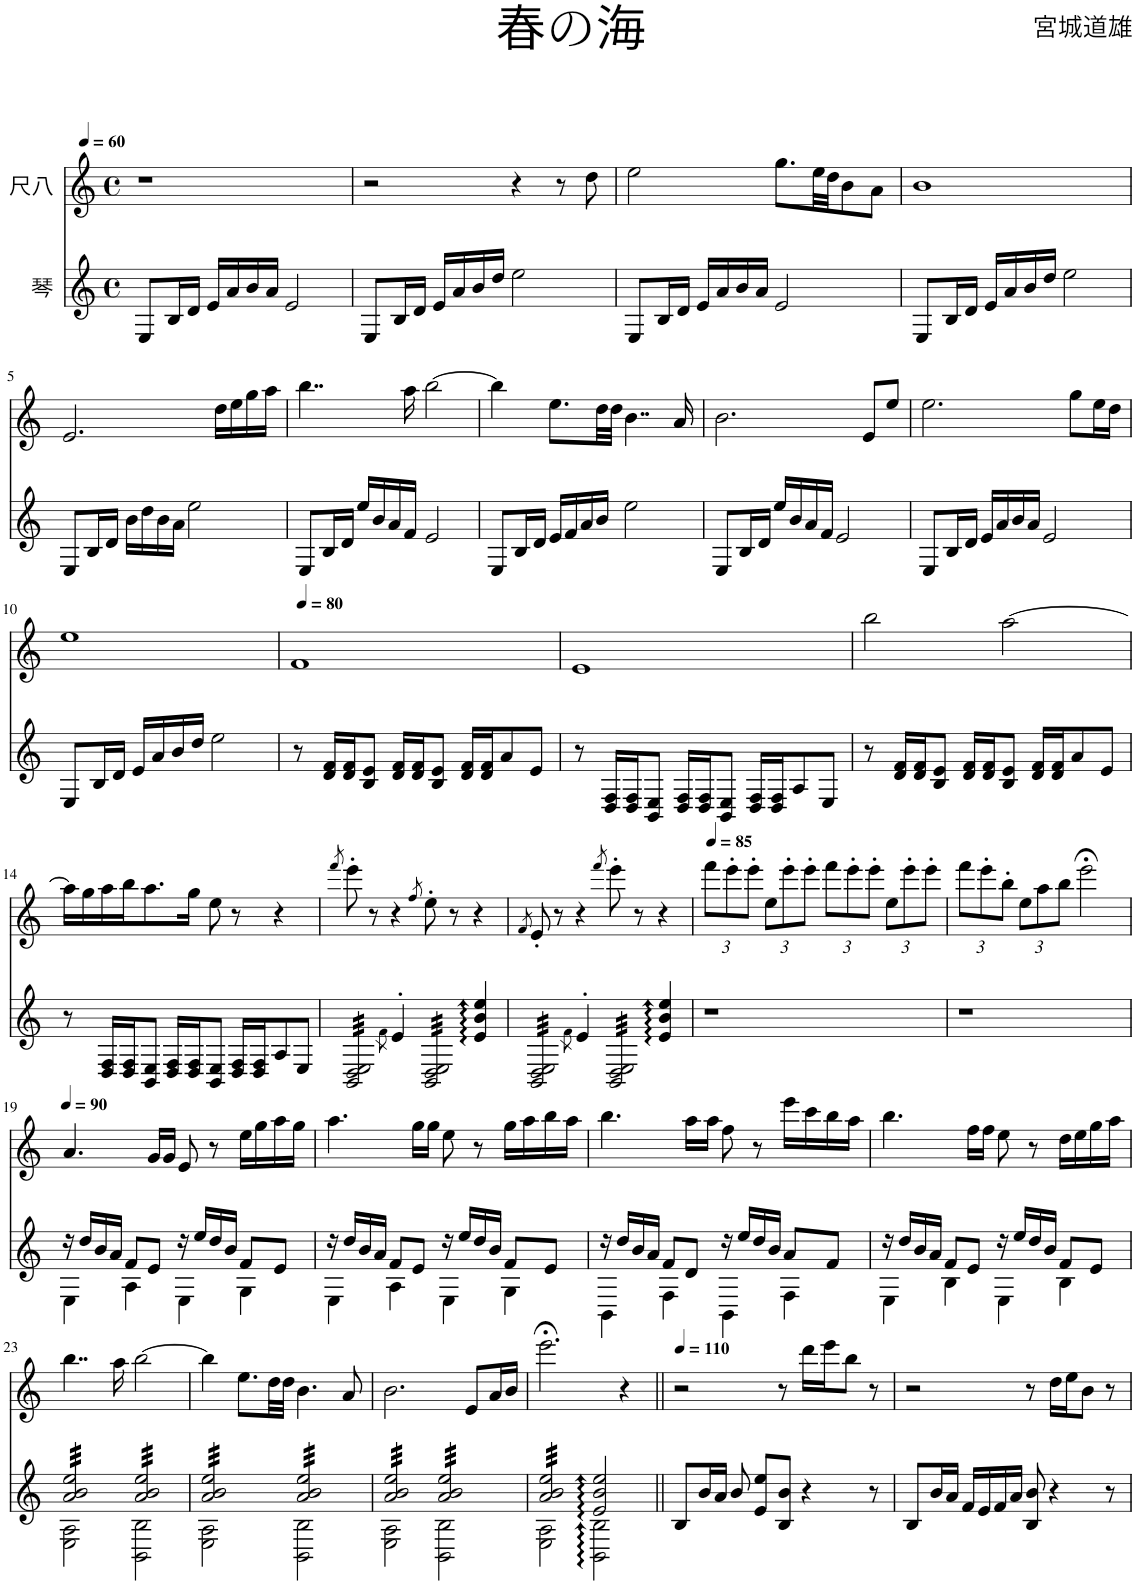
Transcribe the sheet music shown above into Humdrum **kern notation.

**kern	**kern
*part2	*part1
*staff2	*staff1
*I"琴	*I"尺八
*clefG2	*clefG2
*k[]	*k[]
*M4/4	*M4/4
*met(c)	*met(c)
*MM60	*MM60
=1	=1
8E/L	1r
16B/L	.
16d/JJ	.
16e/LL	.
16a/	.
16b/	.
16a/JJ	.
2e/	.
=2	=2
8E/L	2r
16B/L	.
16d/JJ	.
16e/LL	.
16a/	.
16b/	.
16dd/JJ	.
2ee\	4r
.	8r
.	8dd\
=3	=3
8E/L	2ee\
16B/L	.
16d/JJ	.
16e/LL	.
16a/	.
16b/	.
16a/JJ	.
2e/	8.gg\L
.	32ee\LL
.	32dd\JJ
.	8b\
.	8a\J
=4	=4
8E/L	1b
16B/L	.
16d/JJ	.
16e/LL	.
16a/	.
16b/	.
16dd/JJ	.
2ee\	.
!!LO:LB:g=z
=5	=5
8E/L	2.e/
16B/L	.
16d/JJ	.
16b\LL	.
16dd\	.
16b\	.
16a\JJ	.
2ee\	.
.	16dd\LL
.	16ee\
.	16gg\
.	16aa\JJ
=6	=6
8E/L	4..bb\
16B/L	.
16d/JJ	.
16ee/LL	.
16b/	.
16a/	.
16f/JJ	16aa\
2e/	[2bb\
=7	=7
8E/L	4bb\]
16B/L	.
16d/JJ	.
16e/LL	8.ee\L
16f/	.
16a/	.
16b/JJ	32dd\LL
.	32dd\JJJ
2ee\	4..b\
.	16a/
=8	=8
8E/L	2.b\
16B/L	.
16d/JJ	.
16ee/LL	.
16b/	.
16a/	.
16f/JJ	.
2e/	.
.	8e/L
.	8ee/J
=9	=9
8E/L	2.ee\
16B/L	.
16d/JJ	.
16e/LL	.
16a/	.
16b/	.
16a/JJ	.
2e/	.
.	8gg\L
.	16ee\L
.	16dd\JJ
!!LO:LB:g=z
=10	=10
8E/L	1ee
16B/L	.
16d/JJ	.
16e/LL	.
16a/	.
16b/	.
16dd/JJ	.
2ee\	.
=11	=11
*	*MM80
8r	1f
16d/ 16f/LL	.
16d/ 16f/J	.
8B/ 8e/J	.
16d/ 16f/LL	.
16d/ 16f/J	.
8B/ 8e/J	.
16d/ 16f/LL	.
16d/ 16f/J	.
8a/	.
8e/J	.
=12	=12
8r	1e
16D/ 16F/LL	.
16D/ 16F/J	.
8BB/ 8E/J	.
16D/ 16F/LL	.
16D/ 16F/J	.
8BB/ 8E/J	.
16D/ 16F/LL	.
16D/ 16F/J	.
8A/	.
8E/J	.
=13	=13
8r	2bb\
16d/ 16f/LL	.
16d/ 16f/J	.
8B/ 8e/J	.
16d/ 16f/LL	.
16d/ 16f/J	.
8B/ 8e/J	[2aa\
16d/ 16f/LL	.
16d/ 16f/J	.
8a/	.
8e/J	.
!!LO:LB:g=z
=14	=14
8r	16aa\LL]
.	16gg\
16D/ 16F/LL	16aa\
16D/ 16F/J	16bb\J
8BB/ 8E/J	8.aa\
16D/ 16F/LL	.
16D/ 16F/J	16gg\Jk
8BB/ 8E/J	8ee\
16D/ 16F/LL	8r
16D/ 16F/J	.
8A/	4r
8E/J	.
=15	=15
.	8qfff/
*^	*
*tremolo	*	*
32BB/ 32D/ 32E/LLL	4ryy	8eee'\
32BB/ 32D/ 32E/	.	.
32BB/ 32D/ 32E/	.	.
32BB/ 32D/ 32E/	.	.
32BB/ 32D/ 32E/	.	8r
32BB/ 32D/ 32E/	.	.
32BB/ 32D/ 32E/	.	.
32BB/ 32D/ 32E/	.	.
.	8qf\	.
32BB/ 32D/ 32E/	4e'/	4r
32BB/ 32D/ 32E/	.	.
32BB/ 32D/ 32E/	.	.
32BB/ 32D/ 32E/	.	.
32BB/ 32D/ 32E/	.	.
32BB/ 32D/ 32E/	.	.
32BB/ 32D/ 32E/	.	.
32BB/ 32D/ 32E/JJJ	.	.
.	.	8qff/
32BB/ 32D/ 32E/LLL	4ryy	8ee'\
32BB/ 32D/ 32E/	.	.
32BB/ 32D/ 32E/	.	.
32BB/ 32D/ 32E/	.	.
32BB/ 32D/ 32E/	.	8r
32BB/ 32D/ 32E/	.	.
32BB/ 32D/ 32E/	.	.
32BB/ 32D/ 32E/	.	.
32BB/ 32D/ 32E/	4e/ 4b/ 4ee/	4r
32BB/ 32D/ 32E/	.	.
32BB/ 32D/ 32E/	.	.
32BB/ 32D/ 32E/	.	.
32BB/ 32D/ 32E/	.	.
32BB/ 32D/ 32E/	.	.
32BB/ 32D/ 32E/	.	.
32BB/ 32D/ 32E/JJJ	.	.
=16	=16	=16
.	.	8qf/
32BB/ 32D/ 32E/LLL	4ryy	8e'/
32BB/ 32D/ 32E/	.	.
32BB/ 32D/ 32E/	.	.
32BB/ 32D/ 32E/	.	.
32BB/ 32D/ 32E/	.	8r
32BB/ 32D/ 32E/	.	.
32BB/ 32D/ 32E/	.	.
32BB/ 32D/ 32E/	.	.
.	8qf\	.
32BB/ 32D/ 32E/	4e'/	4r
32BB/ 32D/ 32E/	.	.
32BB/ 32D/ 32E/	.	.
32BB/ 32D/ 32E/	.	.
32BB/ 32D/ 32E/	.	.
32BB/ 32D/ 32E/	.	.
32BB/ 32D/ 32E/	.	.
32BB/ 32D/ 32E/JJJ	.	.
.	.	8qfff/
32BB/ 32D/ 32E/LLL	4ryy	8eee'\
32BB/ 32D/ 32E/	.	.
32BB/ 32D/ 32E/	.	.
32BB/ 32D/ 32E/	.	.
32BB/ 32D/ 32E/	.	8r
32BB/ 32D/ 32E/	.	.
32BB/ 32D/ 32E/	.	.
32BB/ 32D/ 32E/	.	.
32BB/ 32D/ 32E/	4e/ 4b/ 4ee/	4r
32BB/ 32D/ 32E/	.	.
32BB/ 32D/ 32E/	.	.
32BB/ 32D/ 32E/	.	.
32BB/ 32D/ 32E/	.	.
32BB/ 32D/ 32E/	.	.
32BB/ 32D/ 32E/	.	.
32BB/ 32D/ 32E/JJJ	.	.
*Xtremolo	*	*
*v	*v	*
=17	=17
*	*Xbrackettup
*	*MM85
1r	12fff\L
.	12eee'\
.	12eee'\J
.	12ee\L
.	12eee'\
.	12eee'\J
.	12fff\L
.	12eee'\
.	12eee'\J
.	12ee\L
.	12eee'\
.	12eee'\J
=18	=18
1r	12fff\L
.	12eee'\
.	12bb'\J
.	12ee\L
.	12aa\
.	12bb\J
.	2eee;<\
!!LO:LB:g=z
=19	=19
*	*MM90
*^	*
16r	4E\	4.a/
16dd/LL	.	.
16b/	.	.
16a/JJ	.	.
8f/L	4A\	.
8e/J	.	16g/LL
.	.	16g/JJ
16r	4E\	8e/
16ee/LL	.	.
16dd/	.	8r
16b/JJ	.	.
8f/L	4G\	16ee\LL
.	.	16gg\
8e/J	.	16aa\
.	.	16gg\JJ
=20	=20	=20
16r	4E\	4.aa\
16dd/LL	.	.
16b/	.	.
16a/JJ	.	.
8f/L	4A\	.
8e/J	.	16gg\LL
.	.	16gg\JJ
16r	4E\	8ee\
16ee/LL	.	.
16dd/	.	8r
16b/JJ	.	.
8f/L	4G\	16gg\LL
.	.	16aa\
8e/J	.	16bb\
.	.	16aa\JJ
=21	=21	=21
16r	4BB\	4.bb\
16dd/LL	.	.
16b/	.	.
16a/JJ	.	.
8f/L	4F\	.
8d/J	.	16aa\LL
.	.	16aa\JJ
16r	4BB\	8ff\
16ee/LL	.	.
16dd/	.	8r
16b/JJ	.	.
8a/L	4F\	16eee\LL
.	.	16ccc\
8f/J	.	16bb\
.	.	16aa\JJ
=22	=22	=22
16r	4E\	4.bb\
16dd/LL	.	.
16b/	.	.
16a/JJ	.	.
8f/L	4B\	.
8e/J	.	16ff\LL
.	.	16ff\JJ
16r	4E\	8ee\
16ee/LL	.	.
16dd/	.	8r
16b/JJ	.	.
8f/L	4B\	16dd\LL
.	.	16ee\
8e/J	.	16gg\
.	.	16aa\JJ
!!LO:LB:g=z
=23	=23	=23
*tremolo	*	*
32a/ 32b/ 32ee/LLL	2E\ 2A\	4..bb\
32a/ 32b/ 32ee/	.	.
32a/ 32b/ 32ee/	.	.
32a/ 32b/ 32ee/	.	.
32a/ 32b/ 32ee/	.	.
32a/ 32b/ 32ee/	.	.
32a/ 32b/ 32ee/	.	.
32a/ 32b/ 32ee/	.	.
32a/ 32b/ 32ee/	.	.
32a/ 32b/ 32ee/	.	.
32a/ 32b/ 32ee/	.	.
32a/ 32b/ 32ee/	.	.
32a/ 32b/ 32ee/	.	.
32a/ 32b/ 32ee/	.	.
32a/ 32b/ 32ee/	.	16aa\
32a/ 32b/ 32ee/JJJ	.	.
32a/ 32b/ 32ee/LLL	2BB\ 2B\	[2bb\
32a/ 32b/ 32ee/	.	.
32a/ 32b/ 32ee/	.	.
32a/ 32b/ 32ee/	.	.
32a/ 32b/ 32ee/	.	.
32a/ 32b/ 32ee/	.	.
32a/ 32b/ 32ee/	.	.
32a/ 32b/ 32ee/	.	.
32a/ 32b/ 32ee/	.	.
32a/ 32b/ 32ee/	.	.
32a/ 32b/ 32ee/	.	.
32a/ 32b/ 32ee/	.	.
32a/ 32b/ 32ee/	.	.
32a/ 32b/ 32ee/	.	.
32a/ 32b/ 32ee/	.	.
32a/ 32b/ 32ee/JJJ	.	.
=24	=24	=24
32a/ 32b/ 32ee/LLL	2E\ 2A\	4bb\]
32a/ 32b/ 32ee/	.	.
32a/ 32b/ 32ee/	.	.
32a/ 32b/ 32ee/	.	.
32a/ 32b/ 32ee/	.	.
32a/ 32b/ 32ee/	.	.
32a/ 32b/ 32ee/	.	.
32a/ 32b/ 32ee/	.	.
32a/ 32b/ 32ee/	.	8.ee\L
32a/ 32b/ 32ee/	.	.
32a/ 32b/ 32ee/	.	.
32a/ 32b/ 32ee/	.	.
32a/ 32b/ 32ee/	.	.
32a/ 32b/ 32ee/	.	.
32a/ 32b/ 32ee/	.	32dd\LL
32a/ 32b/ 32ee/JJJ	.	32dd\JJJ
32a/ 32b/ 32ee/LLL	2BB\ 2B\	4.b\
32a/ 32b/ 32ee/	.	.
32a/ 32b/ 32ee/	.	.
32a/ 32b/ 32ee/	.	.
32a/ 32b/ 32ee/	.	.
32a/ 32b/ 32ee/	.	.
32a/ 32b/ 32ee/	.	.
32a/ 32b/ 32ee/	.	.
32a/ 32b/ 32ee/	.	.
32a/ 32b/ 32ee/	.	.
32a/ 32b/ 32ee/	.	.
32a/ 32b/ 32ee/	.	.
32a/ 32b/ 32ee/	.	8a/
32a/ 32b/ 32ee/	.	.
32a/ 32b/ 32ee/	.	.
32a/ 32b/ 32ee/JJJ	.	.
=25	=25	=25
32a/ 32b/ 32ee/LLL	2E\ 2A\	2.b\
32a/ 32b/ 32ee/	.	.
32a/ 32b/ 32ee/	.	.
32a/ 32b/ 32ee/	.	.
32a/ 32b/ 32ee/	.	.
32a/ 32b/ 32ee/	.	.
32a/ 32b/ 32ee/	.	.
32a/ 32b/ 32ee/	.	.
32a/ 32b/ 32ee/	.	.
32a/ 32b/ 32ee/	.	.
32a/ 32b/ 32ee/	.	.
32a/ 32b/ 32ee/	.	.
32a/ 32b/ 32ee/	.	.
32a/ 32b/ 32ee/	.	.
32a/ 32b/ 32ee/	.	.
32a/ 32b/ 32ee/JJJ	.	.
32a/ 32b/ 32ee/LLL	2BB\ 2B\	.
32a/ 32b/ 32ee/	.	.
32a/ 32b/ 32ee/	.	.
32a/ 32b/ 32ee/	.	.
32a/ 32b/ 32ee/	.	.
32a/ 32b/ 32ee/	.	.
32a/ 32b/ 32ee/	.	.
32a/ 32b/ 32ee/	.	.
32a/ 32b/ 32ee/	.	8e/L
32a/ 32b/ 32ee/	.	.
32a/ 32b/ 32ee/	.	.
32a/ 32b/ 32ee/	.	.
32a/ 32b/ 32ee/	.	16a/L
32a/ 32b/ 32ee/	.	.
32a/ 32b/ 32ee/	.	16b/JJ
32a/ 32b/ 32ee/JJJ	.	.
=26	=26	=26
32a/ 32b/ 32ee/LLL	2E\ 2A\	2.eee;<\
32a/ 32b/ 32ee/	.	.
32a/ 32b/ 32ee/	.	.
32a/ 32b/ 32ee/	.	.
32a/ 32b/ 32ee/	.	.
32a/ 32b/ 32ee/	.	.
32a/ 32b/ 32ee/	.	.
32a/ 32b/ 32ee/	.	.
32a/ 32b/ 32ee/	.	.
32a/ 32b/ 32ee/	.	.
32a/ 32b/ 32ee/	.	.
32a/ 32b/ 32ee/	.	.
32a/ 32b/ 32ee/	.	.
32a/ 32b/ 32ee/	.	.
32a/ 32b/ 32ee/	.	.
32a/ 32b/ 32ee/JJJ	.	.
*Xtremolo	*	*
2e/ 2b/ 2ee/	2BB\: 2B\:	.
.	.	4r
*v	*v	*
=27||	=27||
*	*MM110
8B/L	2r
16b/L	.
16a/JJ	.
8b/	.
8e/ 8ee/L	.
8B/ 8b/J	8r
4r	16ddd\LL
.	16eee\J
.	8bb\J
8r	8r
=28	=28
8B/L	2r
16b/L	.
16a/JJ	.
16f/LL	.
16e/	.
16f/	.
16a/JJ	.
8B/ 8b/	8r
4r	16dd\LL
.	16ee\J
.	8b\J
8r	8r
=	=
*-	*-
